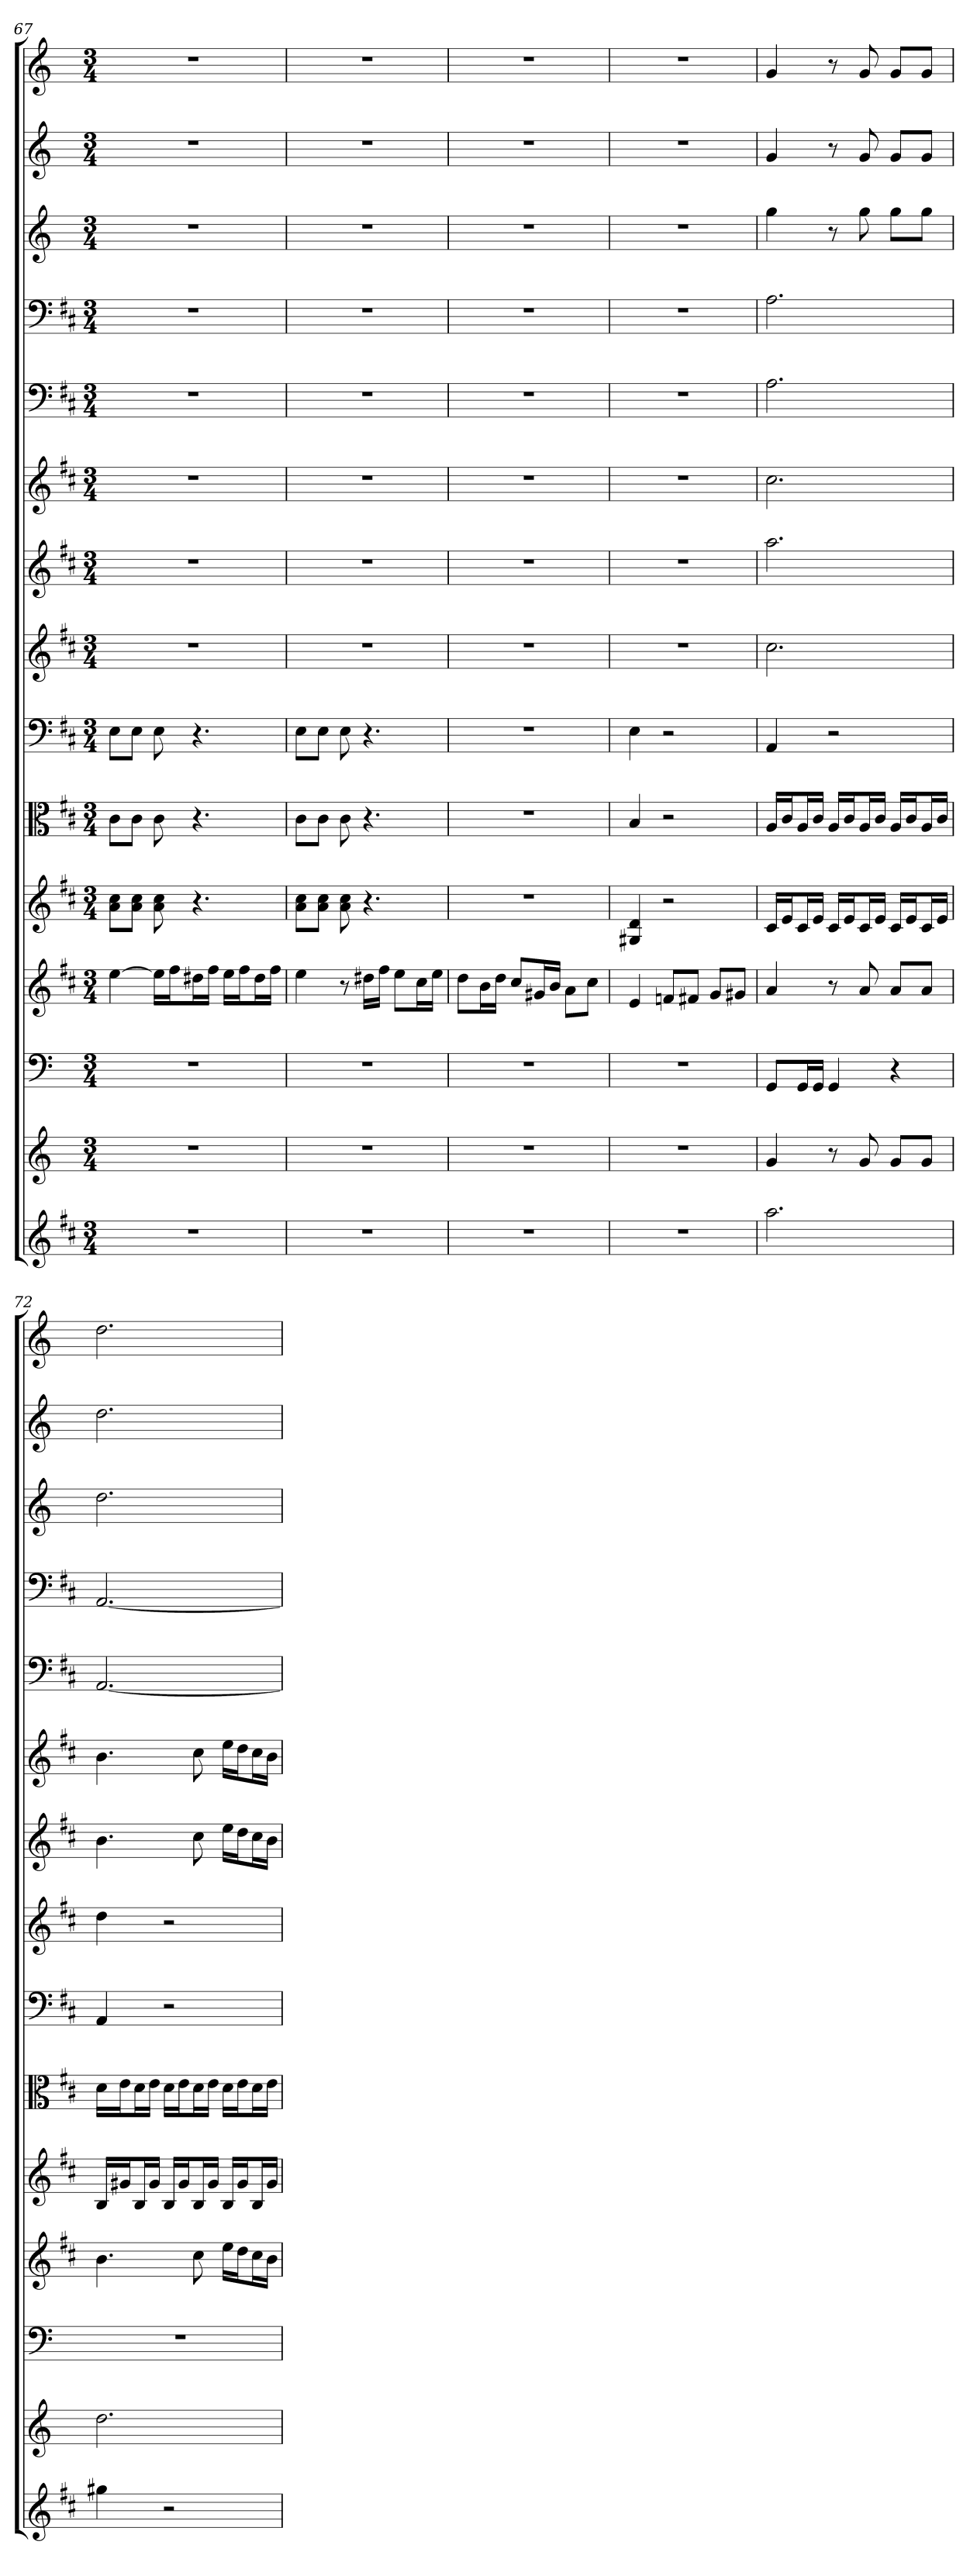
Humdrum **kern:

**kern	**kern	**kern	**kern	**kern	**kern	**kern	**kern	**kern	**kern	**kern	**kern	**kern	**kern	**kern
*part15	*part14	*part13	*part12	*part11	*part10	*part9	*part8	*part7	*part6	*part5	*part4	*part3	*part2	*part1
*staff15	*staff14	*staff13	*staff12	*staff11	*staff10	*staff9	*staff8	*staff7	*staff6	*staff5	*staff4	*staff3	*staff2	*staff1
*	*	*clefF4	*	*	*clefC3	*clefF4	*	*	*	*clefF4	*clefF4	*	*	*
*k[f#c#]	*k[]	*k[]	*k[f#c#]	*k[f#c#]	*k[f#c#]	*k[f#c#]	*k[f#c#]	*k[f#c#]	*k[f#c#]	*k[f#c#]	*k[f#c#]	*k[]	*k[]	*k[]
*M3/4	*M3/4	*M3/4	*M3/4	*M3/4	*M3/4	*M3/4	*M3/4	*M3/4	*M3/4	*M3/4	*M3/4	*M3/4	*M3/4	*M3/4
=67	=67	=67	=67	=67	=67	=67	=67	=67	=67	=67	=67	=67	=67	=67
2.r	2.r	2.r	[4ee	8a 8cc#L	8c#\L	8E\L	2.r	2.r	2.r	2.r	2.r	2.r	2.r	2.r
.	.	.	.	8a 8cc#J	8c#\J	8E\J	.	.	.	.	.	.	.	.
.	.	.	16eeLL]	8a 8cc#	8c#	8E	.	.	.	.	.	.	.	.
.	.	.	16ff#J	.	.	.	.	.	.	.	.	.	.	.
.	.	.	16dd#XL	4.r	4.r	4.r	.	.	.	.	.	.	.	.
.	.	.	16ff#JJ	.	.	.	.	.	.	.	.	.	.	.
.	.	.	16eeLL	.	.	.	.	.	.	.	.	.	.	.
.	.	.	16ff#J	.	.	.	.	.	.	.	.	.	.	.
.	.	.	16dd#L	.	.	.	.	.	.	.	.	.	.	.
.	.	.	16ff#JJ	.	.	.	.	.	.	.	.	.	.	.
=68	=68	=68	=68	=68	=68	=68	=68	=68	=68	=68	=68	=68	=68	=68
2.r	2.r	2.r	4ee	8a 8cc#L	8c#\L	8E\L	2.r	2.r	2.r	2.r	2.r	2.r	2.r	2.r
.	.	.	.	8a 8cc#J	8c#\J	8E\J	.	.	.	.	.	.	.	.
.	.	.	8r	8a 8cc#	8c#	8E	.	.	.	.	.	.	.	.
.	.	.	16dd#XLL	4.r	4.r	4.r	.	.	.	.	.	.	.	.
.	.	.	16ff#JJ	.	.	.	.	.	.	.	.	.	.	.
.	.	.	8eeL	.	.	.	.	.	.	.	.	.	.	.
.	.	.	16cc#L	.	.	.	.	.	.	.	.	.	.	.
.	.	.	16eeJJ	.	.	.	.	.	.	.	.	.	.	.
=69	=69	=69	=69	=69	=69	=69	=69	=69	=69	=69	=69	=69	=69	=69
2.r	2.r	2.r	8ddL	2.r	2.r	2.r	2.r	2.r	2.r	2.r	2.r	2.r	2.r	2.r
.	.	.	16bL	.	.	.	.	.	.	.	.	.	.	.
.	.	.	16ddJJ	.	.	.	.	.	.	.	.	.	.	.
.	.	.	8cc#L	.	.	.	.	.	.	.	.	.	.	.
.	.	.	16g#XL	.	.	.	.	.	.	.	.	.	.	.
.	.	.	16bJJ	.	.	.	.	.	.	.	.	.	.	.
.	.	.	8aL	.	.	.	.	.	.	.	.	.	.	.
.	.	.	8cc#J	.	.	.	.	.	.	.	.	.	.	.
=70	=70	=70	=70	=70	=70	=70	=70	=70	=70	=70	=70	=70	=70	=70
2.r	2.r	2.r	4e	4G#X 4d	4B	4E	2.r	2.r	2.r	2.r	2.r	2.r	2.r	2.r
.	.	.	8fnL	2r	2r	2r	.	.	.	.	.	.	.	.
.	.	.	8f#XJ	.	.	.	.	.	.	.	.	.	.	.
.	.	.	8gL	.	.	.	.	.	.	.	.	.	.	.
.	.	.	8g#XJ	.	.	.	.	.	.	.	.	.	.	.
=71	=71	=71	=71	=71	=71	=71	=71	=71	=71	=71	=71	=71	=71	=71
2.aa	4g	8GG/L	4a	16c#LL	16A/LL	4AA	2.cc#	2.aa	2.cc#	2.A	2.A	4gg	4g	4g
.	.	.	.	16eJ	16c#/J	.	.	.	.	.	.	.	.	.
.	.	16GG/L	.	16c#L	16A/L	.	.	.	.	.	.	.	.	.
.	.	16GG/JJ	.	16eJJ	16c#/JJ	.	.	.	.	.	.	.	.	.
.	8r	4GG	8r	16c#LL	16A/LL	2r	.	.	.	.	.	8r	8r	8r
.	.	.	.	16eJ	16c#/J	.	.	.	.	.	.	.	.	.
.	8g	.	8a	16c#L	16A/L	.	.	.	.	.	.	8gg	8g	8g
.	.	.	.	16eJJ	16c#/JJ	.	.	.	.	.	.	.	.	.
.	8gL	4r	8aL	16c#LL	16A/LL	.	.	.	.	.	.	8ggL	8gL	8gL
.	.	.	.	16eJ	16c#/J	.	.	.	.	.	.	.	.	.
.	8gJ	.	8aJ	16c#L	16A/L	.	.	.	.	.	.	8ggJ	8gJ	8gJ
.	.	.	.	16eJJ	16c#/JJ	.	.	.	.	.	.	.	.	.
=72	=72	=72	=72	=72	=72	=72	=72	=72	=72	=72	=72	=72	=72	=72
4gg#X	2.dd	2.r	4.b	16BLL	16d\LL	4AA	4dd	4.b	4.b	[2.AA	[2.AA	2.dd	2.dd	2.dd
.	.	.	.	16g#XJ	16e\J	.	.	.	.	.	.	.	.	.
.	.	.	.	16BL	16d\L	.	.	.	.	.	.	.	.	.
.	.	.	.	16g#JJ	16e\JJ	.	.	.	.	.	.	.	.	.
2r	.	.	.	16BLL	16d\LL	2r	2r	.	.	.	.	.	.	.
.	.	.	.	16g#J	16e\J	.	.	.	.	.	.	.	.	.
.	.	.	8cc#	16BL	16d\L	.	.	8cc#	8cc#	.	.	.	.	.
.	.	.	.	16g#JJ	16e\JJ	.	.	.	.	.	.	.	.	.
.	.	.	16eeLL	16BLL	16d\LL	.	.	16eeLL	16eeLL	.	.	.	.	.
.	.	.	16ddJ	16g#J	16e\J	.	.	16ddJ	16ddJ	.	.	.	.	.
.	.	.	16cc#L	16BL	16d\L	.	.	16cc#L	16cc#L	.	.	.	.	.
.	.	.	16bJJ	16g#JJ	16e\JJ	.	.	16bJJ	16bJJ	.	.	.	.	.
=	=	=	=	=	=	=	=	=	=	=	=	=	=	=
*-	*-	*-	*-	*-	*-	*-	*-	*-	*-	*-	*-	*-	*-	*-
